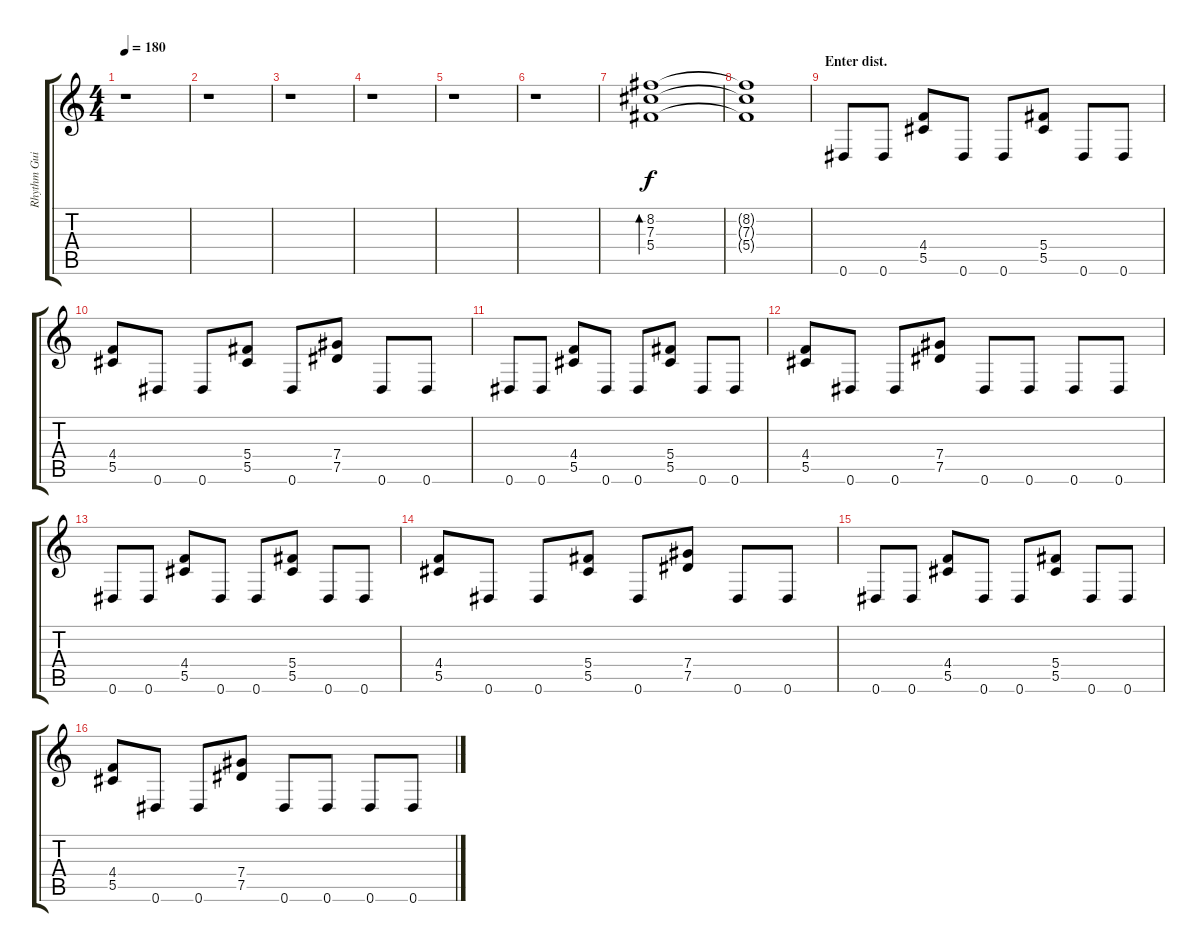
\track ("Rhythm Guitar" "Rhythm Gui") {instrument distortionguitar}
\staff {score tabs}
\tuning (Eb4 Bb3 Gb3 Db3 Ab2 Eb2) {hide}
\ts (4 4)
\tempo 180
\clef g2
\ks c
r.1{dy f} |
r.1 |
r.1 |
r.1 |
r.1 |
r.1 |
(8.2 7.3 5.4).1{bd 240} |
(8.2{t} 7.3{t} 5.4{t}).1 |
\section ("" "Enter dist.")
0.6.8 0.6.8 (4.4 5.5).8 0.6.8 0.6.8 (5.4 5.5).8 0.6.8 0.6.8 |
(4.4 5.5).8 0.6.8 0.6.8 (5.4 5.5).8 0.6.8 (7.4 7.5).8 0.6.8 0.6.8 |
0.6.8 0.6.8 (4.4 5.5).8 0.6.8 0.6.8 (5.4 5.5).8 0.6.8 0.6.8 |
(4.4 5.5).8 0.6.8 0.6.8 (7.4 7.5).8 0.6.8 0.6.8 0.6.8 0.6.8 |
0.6.8 0.6.8 (4.4 5.5).8 0.6.8 0.6.8 (5.4 5.5).8 0.6.8 0.6.8 |
(4.4 5.5).8 0.6.8 0.6.8 (5.4 5.5).8 0.6.8 (7.4 7.5).8 0.6.8 0.6.8 |
0.6.8 0.6.8 (4.4 5.5).8 0.6.8 0.6.8 (5.4 5.5).8 0.6.8 0.6.8 |
(4.4 5.5).8 0.6.8 0.6.8 (7.4 7.5).8 0.6.8 0.6.8 0.6.8 0.6.8
